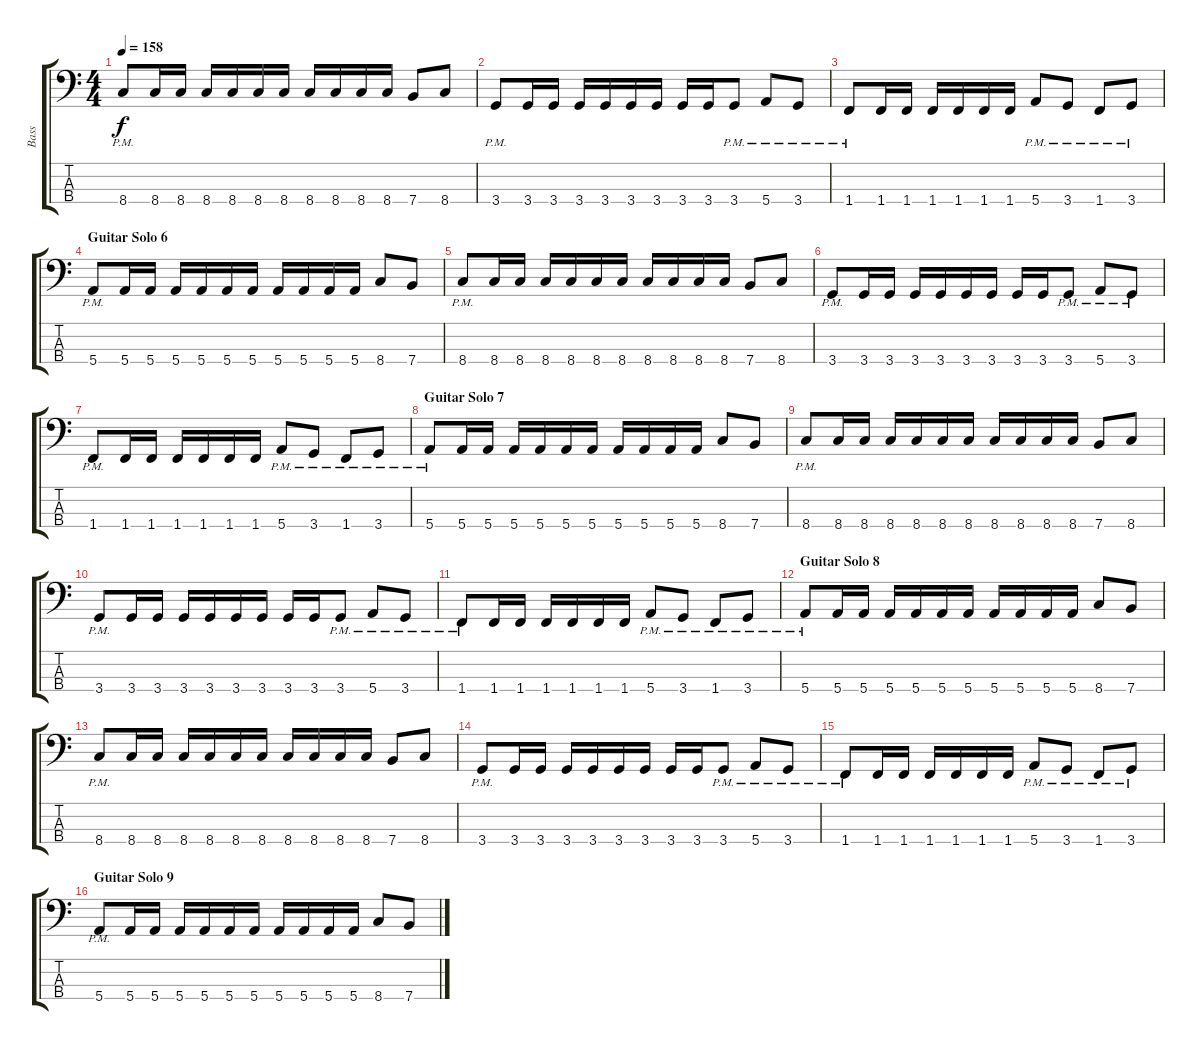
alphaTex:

\track ("Bass" "Bass") {instrument electricbasspick}
\staff {score tabs}
\tuning (G2 D2 A1 E1) {hide}
\ts (4 4)
\tempo 158
\clef f4
\ks c
8.4{pm}.8{dy f} 8.4.16 8.4.16 8.4.16 8.4.16 8.4.16 8.4.16 8.4.16 8.4.16 8.4.16 8.4.16 7.4.8 8.4.8 |
3.4{pm}.8 3.4.16 3.4.16 3.4.16 3.4.16 3.4.16 3.4.16 3.4.16 3.4.16 3.4{pm}.8 5.4{pm}.8 3.4{pm}.8 |
1.4{pm}.8 1.4.16 1.4.16 1.4.16 1.4.16 1.4.16 1.4.16 5.4{pm}.8 3.4{pm}.8 1.4{pm}.8 3.4{pm}.8 |
\section ("" "Guitar Solo 6")
5.4{pm}.8 5.4.16 5.4.16 5.4.16 5.4.16 5.4.16 5.4.16 5.4.16 5.4.16 5.4.16 5.4.16 8.4.8 7.4.8 |
8.4{pm}.8 8.4.16 8.4.16 8.4.16 8.4.16 8.4.16 8.4.16 8.4.16 8.4.16 8.4.16 8.4.16 7.4.8 8.4.8 |
3.4{pm}.8 3.4.16 3.4.16 3.4.16 3.4.16 3.4.16 3.4.16 3.4.16 3.4.16 3.4{pm}.8 5.4{pm}.8 3.4{pm}.8 |
1.4{pm}.8 1.4.16 1.4.16 1.4.16 1.4.16 1.4.16 1.4.16 5.4{pm}.8 3.4{pm}.8 1.4{pm}.8 3.4{pm}.8 |
\section ("" "Guitar Solo 7")
5.4{pm}.8 5.4.16 5.4.16 5.4.16 5.4.16 5.4.16 5.4.16 5.4.16 5.4.16 5.4.16 5.4.16 8.4.8 7.4.8 |
8.4{pm}.8 8.4.16 8.4.16 8.4.16 8.4.16 8.4.16 8.4.16 8.4.16 8.4.16 8.4.16 8.4.16 7.4.8 8.4.8 |
3.4{pm}.8 3.4.16 3.4.16 3.4.16 3.4.16 3.4.16 3.4.16 3.4.16 3.4.16 3.4{pm}.8 5.4{pm}.8 3.4{pm}.8 |
1.4{pm}.8 1.4.16 1.4.16 1.4.16 1.4.16 1.4.16 1.4.16 5.4{pm}.8 3.4{pm}.8 1.4{pm}.8 3.4{pm}.8 |
\section ("" "Guitar Solo 8")
5.4{pm}.8 5.4.16 5.4.16 5.4.16 5.4.16 5.4.16 5.4.16 5.4.16 5.4.16 5.4.16 5.4.16 8.4.8 7.4.8 |
8.4{pm}.8 8.4.16 8.4.16 8.4.16 8.4.16 8.4.16 8.4.16 8.4.16 8.4.16 8.4.16 8.4.16 7.4.8 8.4.8 |
3.4{pm}.8 3.4.16 3.4.16 3.4.16 3.4.16 3.4.16 3.4.16 3.4.16 3.4.16 3.4{pm}.8 5.4{pm}.8 3.4{pm}.8 |
1.4{pm}.8 1.4.16 1.4.16 1.4.16 1.4.16 1.4.16 1.4.16 5.4{pm}.8 3.4{pm}.8 1.4{pm}.8 3.4{pm}.8 |
\section ("" "Guitar Solo 9")
5.4{pm}.8 5.4.16 5.4.16 5.4.16 5.4.16 5.4.16 5.4.16 5.4.16 5.4.16 5.4.16 5.4.16 8.4.8 7.4.8
